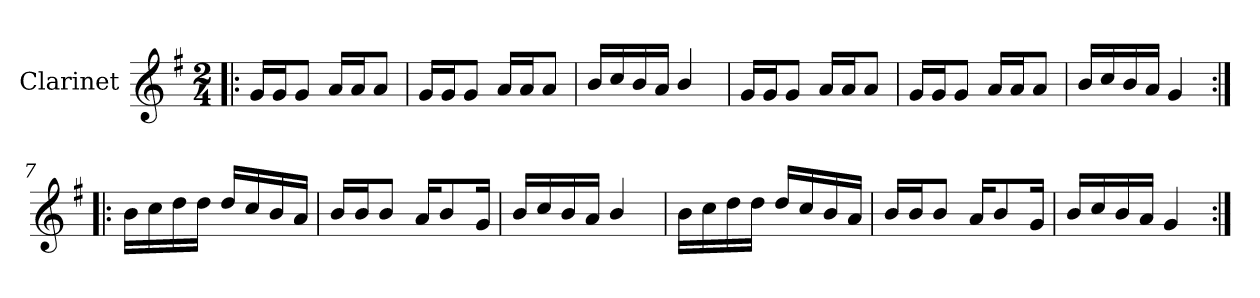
**kern
*part1
*staff1
*I"Clarinet
*I'Cl
*clefG2
*ITrd1c2
*k[b-]
*F:
*M2/4
*MM120
=1!|:
16f/LL
16f/J
8f/J
16g/LL
16g/J
8g/J
=2
16f/LL
16f/J
8f/J
16g/LL
16g/J
8g/J
=3
16a/LL
16b-/
16a/
16g/JJ
4a/
=4
16f/LL
16f/J
8f/J
16g/LL
16g/J
8g/J
=5
16f/LL
16f/J
8f/J
16g/LL
16g/J
8g/J
=6
16a/LL
16b-/
16a/
16g/JJ
4f/
=7:|!|:
16a\LL
16b-\
16cc\
16cc\JJ
16cc/LL
16b-/
16a/
16g/JJ
!!LO:LB:g=z
=8
16a/LL
16a/J
8a/J
16g/KL
8a/
16f/Jk
=9
16a/LL
16b-/
16a/
16g/JJ
4a/
=10
16a\LL
16b-\
16cc\
16cc\JJ
16cc/LL
16b-/
16a/
16g/JJ
=11
16a/LL
16a/J
8a/J
16g/KL
8a/
16f/Jk
=12
16a/LL
16b-/
16a/
16g/JJ
4f/
=:|!
*-
